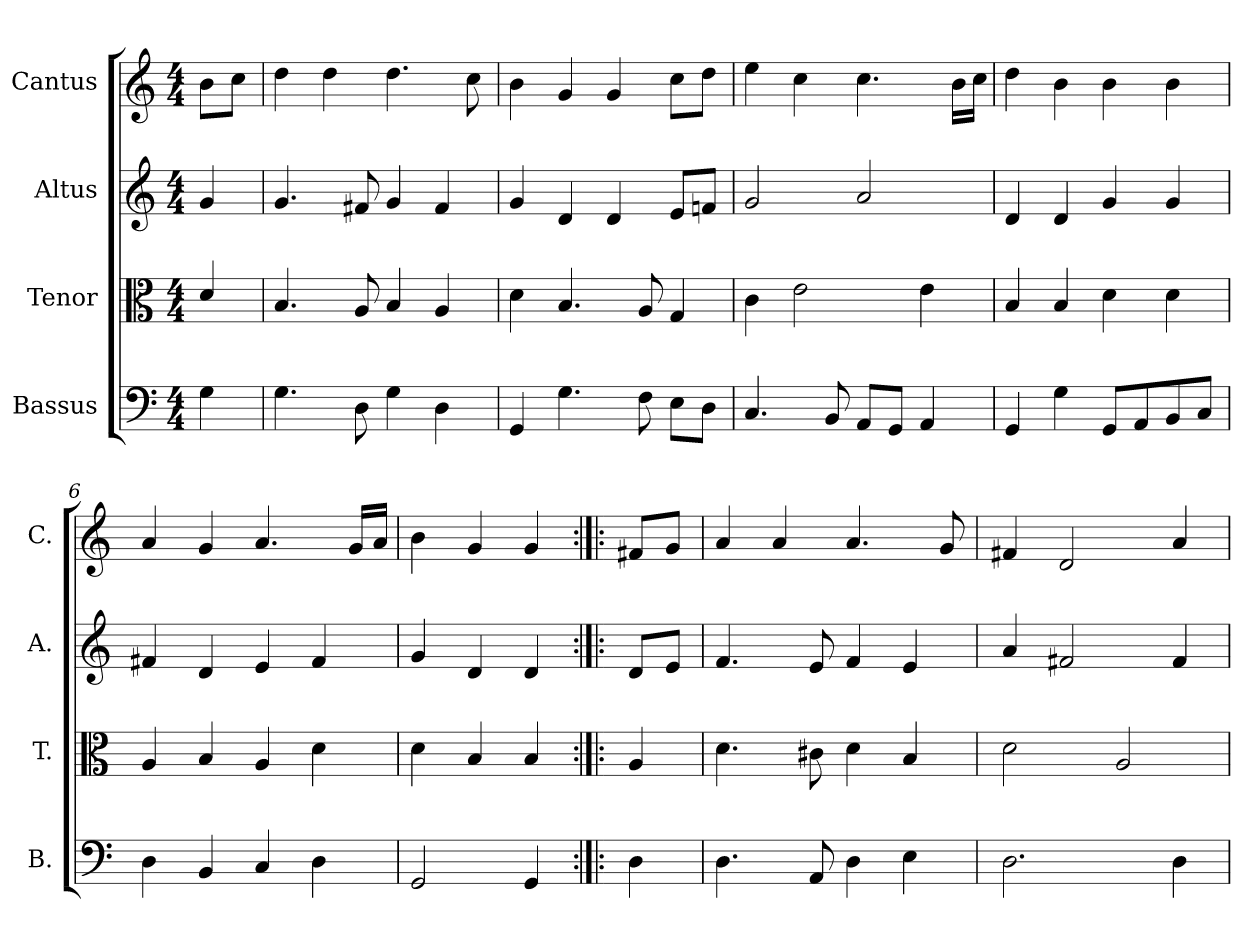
**kern	**kern	**kern	**kern
*part4	*part3	*part2	*part1
*staff4	*staff3	*staff2	*staff1
*I"Bassus	*I"Tenor	*I"Altus	*I"Cantus
*I'B.	*I'T.	*I'A.	*I'C.
*clefF4	*clefC3	*clefG2	*clefG2
*k[]	*k[]	*k[]	*k[]
*M4/4	*M4/4	*M4/4	*M4/4
=1	=1	=1	=1
4G\	4d/	4g/	8b\L
.	.	.	8cc\J
=2	=2	=2	=2
4.G\	4.B/	4.g/	4dd\
.	.	.	4dd\
8D\	8A/	8f#X/	.
4G\	4B/	4g/	4.dd\
4D\	4A/	4f#/	.
.	.	.	8cc\
=3	=3	=3	=3
4GG/	4d\	4g/	4b\
4.G\	4.B/	4d/	4g/
.	.	4d/	4g/
8F\	8A/	.	.
8E\L	4G/	8e/L	8cc\L
8D\J	.	8fn/J	8dd\J
=4	=4	=4	=4
4.C/	4c\	2g/	4ee\
.	2e\	.	4cc\
8BB/	.	.	.
8AA/L	.	2a/	4.cc\
8GG/J	.	.	.
4AA/	4e\	.	.
.	.	.	16b\LL
.	.	.	16cc\JJ
=5	=5	=5	=5
4GG/	4B/	4d/	4dd\
4G\	4B/	4d/	4b\
8GG/L	4d\	4g/	4b\
8AA/	.	.	.
8BB/	4d\	4g/	4b\
8C/J	.	.	.
=6	=6	=6	=6
4D\	4A/	4f#X/	4a/
4BB/	4B/	4d/	4g/
4C/	4A/	4e/	4.a/
4D\	4d\	4f#/	.
.	.	.	16g/LL
.	.	.	16a/JJ
=7	=7	=7	=7
2GG/	4d\	4g/	4b\
.	4B/	4d/	4g/
4GG/	4B/	4d/	4g/
=8:|!|:	=8:|!|:	=8:|!|:	=8:|!|:
4D\	4A/	8d/L	8f#X/L
.	.	8e/J	8g/J
=9	=9	=9	=9
4.D\	4.d\	4.f/	4a/
.	.	.	4a/
8AA/	8c#X\	8e/	.
4D\	4d\	4f/	4.a/
4E\	4B/	4e/	.
.	.	.	8g/
=10	=10	=10	=10
2.D\	2d\	4a/	4f#X/
.	.	2f#X/	2d/
.	2A/	.	.
4D\	.	4f#/	4a/
=	=	=	=
*-	*-	*-	*-
